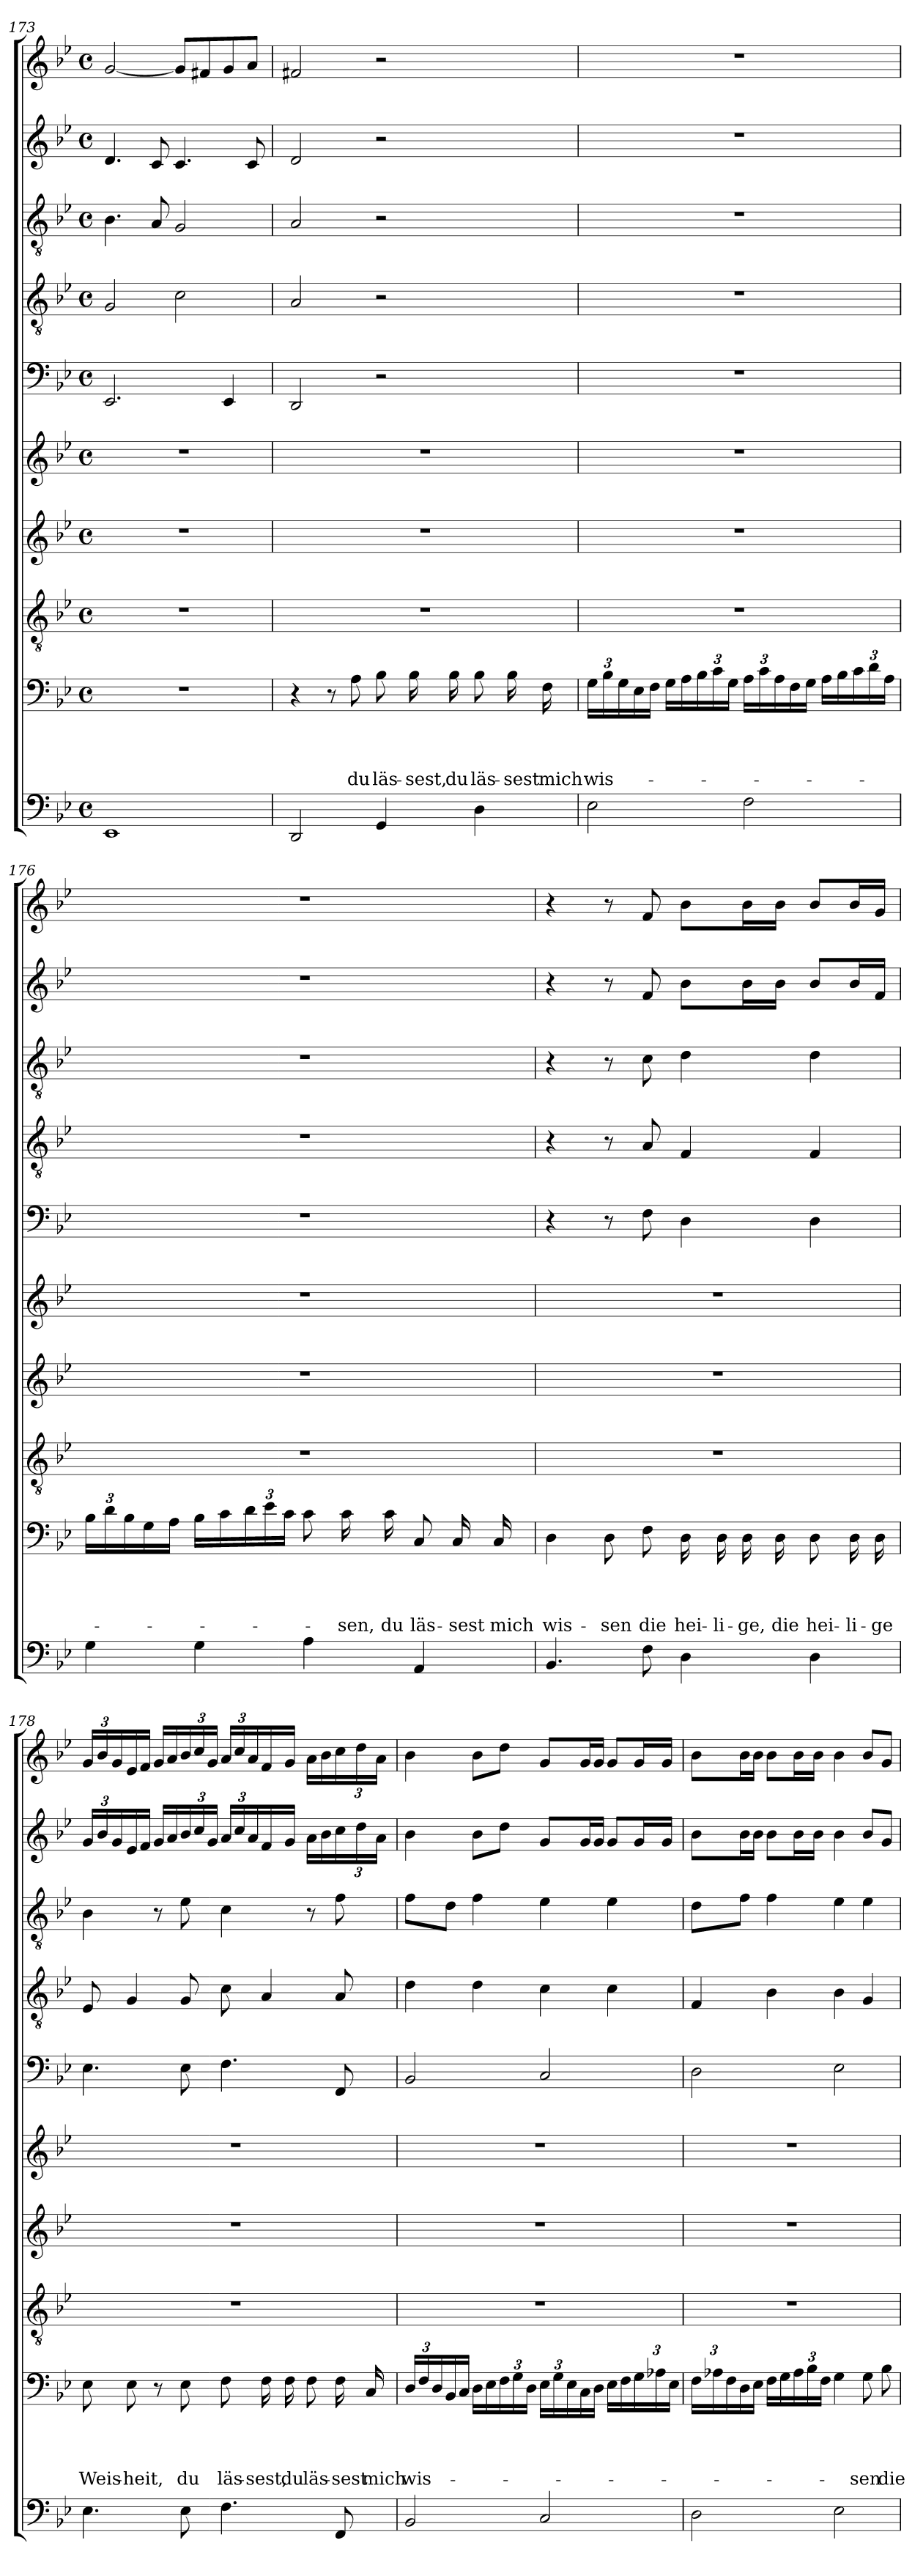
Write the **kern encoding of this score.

**kern	**kern	**text	**text	**text	**text	**kern	**kern	**kern	**kern	**kern	**kern	**kern	**kern
*part10	*part9	*part9	*part9	*part9	*part9	*part8	*part7	*part6	*part5	*part4	*part3	*part2	*part1
*staff10	*staff9	*staff9	*staff9	*staff9	*staff9	*staff8	*staff7	*staff6	*staff5	*staff4	*staff3	*staff2	*staff1
!!LO:PB:g=z
*clefF4	*clefF4	*	*	*	*	*clefGv2	*clefG2	*clefG2	*clefF4	*clefGv2	*clefGv2	*clefG2	*clefG2
*k[b-e-]	*k[b-e-]	*	*	*	*	*k[b-e-]	*k[b-e-]	*k[b-e-]	*k[b-e-]	*k[b-e-]	*k[b-e-]	*k[b-e-]	*k[b-e-]
*g:	*g:	*	*	*	*	*g:	*g:	*g:	*g:	*g:	*g:	*g:	*g:
*M4/4	*M4/4	*	*	*	*	*M4/4	*M4/4	*M4/4	*M4/4	*M4/4	*M4/4	*M4/4	*M4/4
*met(c)	*met(c)	*	*	*	*	*met(c)	*met(c)	*met(c)	*met(c)	*met(c)	*met(c)	*met(c)	*met(c)
=173	=173	=173	=173	=173	=173	=173	=173	=173	=173	=173	=173	=173	=173
1EE-	1r	.	.	.	.	1r	1r	1r	2.EE-/	2G/	4.B-\	4.d/	[2g/
.	.	.	.	.	.	.	.	.	.	.	8A/	8c/	.
.	.	.	.	.	.	.	.	.	.	2c\	2G/	4.c/	8g/L]
.	.	.	.	.	.	.	.	.	.	.	.	.	8f#X/
.	.	.	.	.	.	.	.	.	4EE-/	.	.	.	8g/
.	.	.	.	.	.	.	.	.	.	.	.	8c/	8a/J
=174	=174	=174	=174	=174	=174	=174	=174	=174	=174	=174	=174	=174	=174
2DD/	4r	.	.	.	.	1r	1r	1r	2DD/	2A/	2A/	2d/	2f#X/
.	8r	.	.	.	.	.	.	.	.	.	.	.	.
.	8A\	.	.	.	du	.	.	.	.	.	.	.	.
4GG/	8B-\	.	.	.	läs-	.	.	.	2r	2r	2r	2r	2r
.	16B-\	.	.	.	-sest,	.	.	.	.	.	.	.	.
.	16B-\	.	.	.	du	.	.	.	.	.	.	.	.
4D\	8B-\	.	.	.	läs-	.	.	.	.	.	.	.	.
.	16B-\	.	.	.	-sest	.	.	.	.	.	.	.	.
.	16F\	.	.	.	mich	.	.	.	.	.	.	.	.
=175	=175	=175	=175	=175	=175	=175	=175	=175	=175	=175	=175	=175	=175
*	*Xbrackettup	*	*	*	*	*	*	*	*	*	*	*	*
2E-\	24G\LL	.	.	.	wis-	1r	1r	1r	1r	1r	1r	1r	1r
.	24B-\	.	.	.	.	.	.	.	.	.	.	.	.
.	24G\	.	.	.	.	.	.	.	.	.	.	.	.
.	16E-\	.	.	.	.	.	.	.	.	.	.	.	.
.	16F\JJ	.	.	.	.	.	.	.	.	.	.	.	.
.	16G\LL	.	.	.	.	.	.	.	.	.	.	.	.
.	16A\	.	.	.	.	.	.	.	.	.	.	.	.
.	24B-\	.	.	.	.	.	.	.	.	.	.	.	.
.	24c\	.	.	.	.	.	.	.	.	.	.	.	.
.	24G\JJ	.	.	.	.	.	.	.	.	.	.	.	.
2F\	24A\LL	.	.	.	.	.	.	.	.	.	.	.	.
.	24c\	.	.	.	.	.	.	.	.	.	.	.	.
.	24A\	.	.	.	.	.	.	.	.	.	.	.	.
.	16F\	.	.	.	.	.	.	.	.	.	.	.	.
.	16G\JJ	.	.	.	.	.	.	.	.	.	.	.	.
.	16A\LL	.	.	.	.	.	.	.	.	.	.	.	.
.	16B-\	.	.	.	.	.	.	.	.	.	.	.	.
.	24c\	.	.	.	.	.	.	.	.	.	.	.	.
.	24d\	.	.	.	.	.	.	.	.	.	.	.	.
.	24A\JJ	.	.	.	.	.	.	.	.	.	.	.	.
=176	=176	=176	=176	=176	=176	=176	=176	=176	=176	=176	=176	=176	=176
4G\	24B-\LL	.	.	.	.	1r	1r	1r	1r	1r	1r	1r	1r
.	24d\	.	.	.	.	.	.	.	.	.	.	.	.
.	24B-\	.	.	.	.	.	.	.	.	.	.	.	.
.	16G\	.	.	.	.	.	.	.	.	.	.	.	.
.	16A\JJ	.	.	.	.	.	.	.	.	.	.	.	.
4G\	16B-\LL	.	.	.	.	.	.	.	.	.	.	.	.
.	16c\	.	.	.	.	.	.	.	.	.	.	.	.
.	24d\	.	.	.	.	.	.	.	.	.	.	.	.
.	24e-\	.	.	.	.	.	.	.	.	.	.	.	.
.	24c\JJ	.	.	.	.	.	.	.	.	.	.	.	.
4A\	8c\	.	.	.	.	.	.	.	.	.	.	.	.
.	16c\	.	.	.	-sen,	.	.	.	.	.	.	.	.
.	16c\	.	.	.	du	.	.	.	.	.	.	.	.
4AA/	8C/	.	.	.	läs-	.	.	.	.	.	.	.	.
.	16C/	.	.	.	-sest	.	.	.	.	.	.	.	.
.	16C/	.	.	.	mich	.	.	.	.	.	.	.	.
!!LO:LB:g=z
=177	=177	=177	=177	=177	=177	=177	=177	=177	=177	=177	=177	=177	=177
4.BB-/	4D\	.	.	.	wis-	1r	1r	1r	4r	4r	4r	4r	4r
.	8D\	.	.	.	-sen	.	.	.	8r	8r	8r	8r	8r
8F\	8F\	.	.	.	die	.	.	.	8F\	8A/	8c\	8f/	8f/
4D\	16D\	.	.	.	hei-	.	.	.	4D\	4F/	4d\	8b-\L	8b-\L
.	16D\	.	.	.	-li-	.	.	.	.	.	.	.	.
.	16D\	.	.	.	-ge,	.	.	.	.	.	.	16b-\L	16b-\L
.	16D\	.	.	.	die	.	.	.	.	.	.	16b-\JJ	16b-\JJ
4D\	8D\	.	.	.	hei-	.	.	.	4D\	4F/	4d\	8b-/L	8b-/L
.	16D\	.	.	.	-li-	.	.	.	.	.	.	16b-/L	16b-/L
.	16D\	.	.	.	-ge	.	.	.	.	.	.	16f/JJ	16g/JJ
=178	=178	=178	=178	=178	=178	=178	=178	=178	=178	=178	=178	=178	=178
*	*	*	*	*	*	*	*	*	*	*	*	*Xbrackettup	*Xbrackettup
4.E-\	8E-\	.	.	.	Weis-	1r	1r	1r	4.E-\	8E-/	4B-\	24g/LL	24g/LL
.	.	.	.	.	.	.	.	.	.	.	.	24b-/	24b-/
.	.	.	.	.	.	.	.	.	.	.	.	24g/	24g/
.	8E-\	.	.	.	-heit,	.	.	.	.	4G/	.	16e-/	16e-/
.	.	.	.	.	.	.	.	.	.	.	.	16f/JJ	16f/JJ
.	8r	.	.	.	.	.	.	.	.	.	8r	16g/LL	16g/LL
.	.	.	.	.	.	.	.	.	.	.	.	16a/	16a/
8E-\	8E-\	.	.	.	du	.	.	.	8E-\	8G/	8e-\	24b-/	24b-/
.	.	.	.	.	.	.	.	.	.	.	.	24cc/	24cc/
.	.	.	.	.	.	.	.	.	.	.	.	24g/JJ	24g/JJ
4.F\	8F\	.	.	.	läs-	.	.	.	4.F\	8c\	4c\	24a/LL	24a/LL
.	.	.	.	.	.	.	.	.	.	.	.	24cc/	24cc/
.	.	.	.	.	.	.	.	.	.	.	.	24a/	24a/
.	16F\	.	.	.	-sest,	.	.	.	.	4A/	.	16f/	16f/
.	16F\	.	.	.	du	.	.	.	.	.	.	16g/JJ	16g/JJ
.	8F\	.	.	.	läs-	.	.	.	.	.	8r	16a\LL	16a\LL
.	.	.	.	.	.	.	.	.	.	.	.	16b-\	16b-\
8FF/	16F\	.	.	.	-sest	.	.	.	8FF/	8A/	8f\	24cc\	24cc\
.	.	.	.	.	.	.	.	.	.	.	.	24dd\	24dd\
.	16C/	.	.	.	mich	.	.	.	.	.	.	.	.
.	.	.	.	.	.	.	.	.	.	.	.	24a\JJ	24a\JJ
=179	=179	=179	=179	=179	=179	=179	=179	=179	=179	=179	=179	=179	=179
2BB-/	24D/LL	.	.	.	wis-	1r	1r	1r	2BB-/	4d\	8f\L	4b-\	4b-\
.	24F/	.	.	.	.	.	.	.	.	.	.	.	.
.	24D/	.	.	.	.	.	.	.	.	.	.	.	.
.	16BB-/	.	.	.	.	.	.	.	.	.	8d\J	.	.
.	16C/JJ	.	.	.	.	.	.	.	.	.	.	.	.
.	16D\LL	.	.	.	.	.	.	.	.	4d\	4f\	8b-\L	8b-\L
.	16E-\	.	.	.	.	.	.	.	.	.	.	.	.
.	24F\	.	.	.	.	.	.	.	.	.	.	8dd\J	8dd\J
.	24G\	.	.	.	.	.	.	.	.	.	.	.	.
.	24D\JJ	.	.	.	.	.	.	.	.	.	.	.	.
2C/	24E-\LL	.	.	.	.	.	.	.	2C/	4c\	4e-\	8g/L	8g/L
.	24G\	.	.	.	.	.	.	.	.	.	.	.	.
.	24E-\	.	.	.	.	.	.	.	.	.	.	.	.
.	16C\	.	.	.	.	.	.	.	.	.	.	16g/L	16g/L
.	16D\JJ	.	.	.	.	.	.	.	.	.	.	16g/JJ	16g/JJ
.	16E-\LL	.	.	.	.	.	.	.	.	4c\	4e-\	8g/L	8g/L
.	16F\	.	.	.	.	.	.	.	.	.	.	.	.
.	24G\	.	.	.	.	.	.	.	.	.	.	16g/L	16g/L
.	24A-X\	.	.	.	.	.	.	.	.	.	.	.	.
.	.	.	.	.	.	.	.	.	.	.	.	16g/JJ	16g/JJ
.	24E-\JJ	.	.	.	.	.	.	.	.	.	.	.	.
!!LO:PB:g=z
=180	=180	=180	=180	=180	=180	=180	=180	=180	=180	=180	=180	=180	=180
2D\	24F\LL	.	.	.	.	1r	1r	1r	2D\	4F/	8d\L	8b-\L	8b-\L
.	24A-X\	.	.	.	.	.	.	.	.	.	.	.	.
.	24F\	.	.	.	.	.	.	.	.	.	.	.	.
.	16D\	.	.	.	.	.	.	.	.	.	8f\J	16b-\L	16b-\L
.	16E-\JJ	.	.	.	.	.	.	.	.	.	.	16b-\JJ	16b-\JJ
.	16F\LL	.	.	.	.	.	.	.	.	4B-\	4f\	8b-\L	8b-\L
.	16G\	.	.	.	.	.	.	.	.	.	.	.	.
.	24A-\	.	.	.	.	.	.	.	.	.	.	16b-\L	16b-\L
.	24B-\	.	.	.	.	.	.	.	.	.	.	.	.
.	.	.	.	.	.	.	.	.	.	.	.	16b-\JJ	16b-\JJ
.	24F\JJ	.	.	.	.	.	.	.	.	.	.	.	.
2E-\	4G\	.	.	.	.	.	.	.	2E-\	4B-\	4e-\	4b-\	4b-\
.	8G\	.	.	.	-sen	.	.	.	.	4G/	4e-\	8b-/L	8b-/L
.	8B-\	.	.	.	die	.	.	.	.	.	.	8g/J	8g/J
=	=	=	=	=	=	=	=	=	=	=	=	=	=
*-	*-	*-	*-	*-	*-	*-	*-	*-	*-	*-	*-	*-	*-
